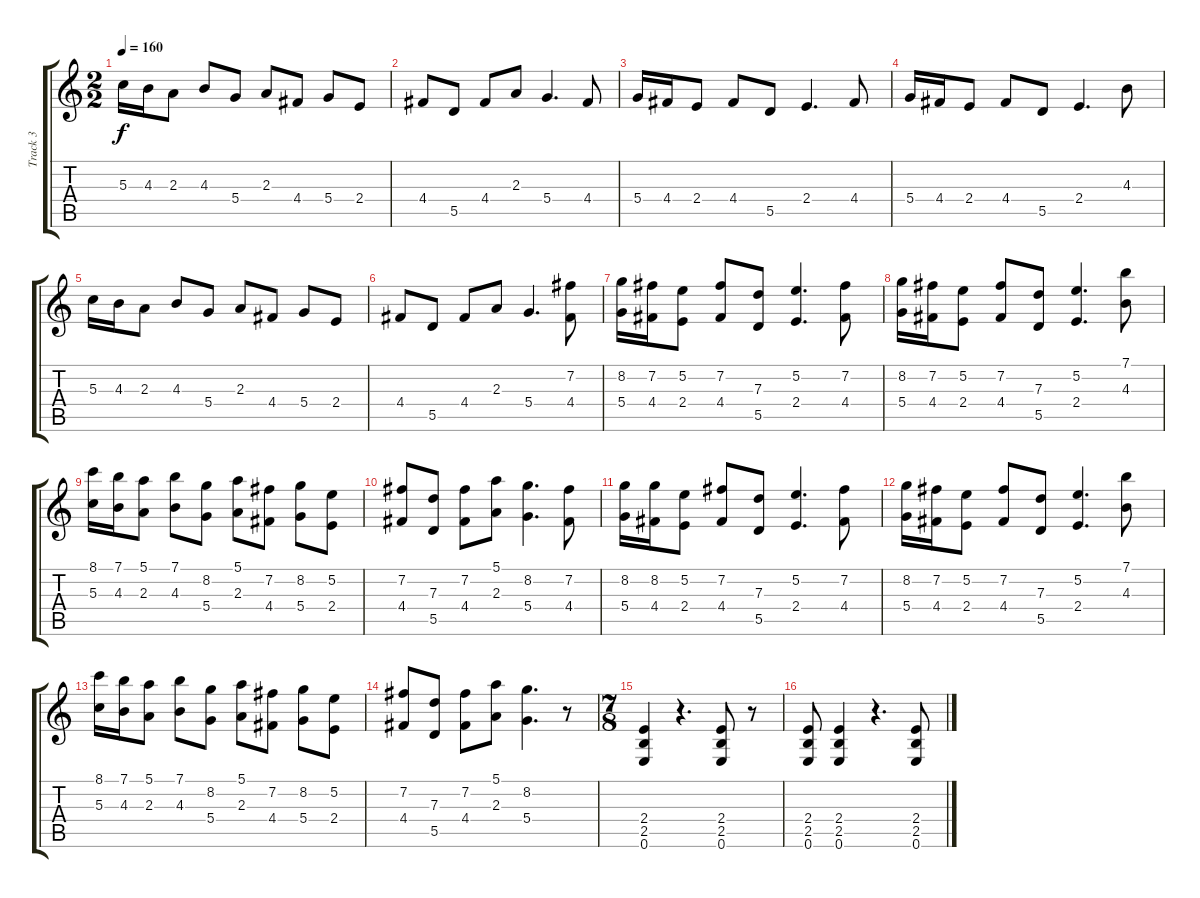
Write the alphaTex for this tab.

\track ("Track 3" "Track 3") {instrument overdrivenguitar}
\staff {score tabs}
\tuning (E4 B3 G3 D3 A2 E2) {hide}
\ts (2 2)
\tempo 160
\clef g2
\ks c
5.3.16{dy f} 4.3.16 2.3.8 4.3.8 5.4.8 2.3.8 4.4.8 5.4.8 2.4.8 |
4.4.8 5.5.8 4.4.8 2.3.8 5.4.4{d} 4.4.8 |
5.4.16 4.4.16 2.4.8 4.4.8 5.5.8 2.4.4{d} 4.4.8 |
5.4.16 4.4.16 2.4.8 4.4.8 5.5.8 2.4.4{d} 4.3.8 |
5.3.16 4.3.16 2.3.8 4.3.8 5.4.8 2.3.8 4.4.8 5.4.8 2.4.8 |
4.4.8 5.5.8 4.4.8 2.3.8 5.4.4{d} (7.2 4.4).8 |
(8.2 5.4).16 (7.2 4.4).16 (5.2 2.4).8 (7.2 4.4).8 (7.3 5.5).8 (5.2 2.4).4{d} (7.2 4.4).8 |
(8.2 5.4).16 (7.2 4.4).16 (5.2 2.4).8 (7.2 4.4).8 (7.3 5.5).8 (5.2 2.4).4{d} (7.1 4.3).8 |
(8.1 5.3).16 (7.1 4.3).16 (5.1 2.3).8 (7.1 4.3).8 (8.2 5.4).8 (5.1 2.3).8 (7.2 4.4).8 (8.2 5.4).8 (5.2 2.4).8 |
(7.2 4.4).8 (7.3 5.5).8 (7.2 4.4).8 (5.1 2.3).8 (8.2 5.4).4{d} (7.2 4.4).8 |
(8.2 5.4).16 (8.2 4.4).16 (5.2 2.4).8 (7.2 4.4).8 (7.3 5.5).8 (5.2 2.4).4{d} (7.2 4.4).8 |
(8.2 5.4).16 (7.2 4.4).16 (5.2 2.4).8 (7.2 4.4).8 (7.3 5.5).8 (5.2 2.4).4{d} (7.1 4.3).8 |
(8.1 5.3).16 (7.1 4.3).16 (5.1 2.3).8 (7.1 4.3).8 (8.2 5.4).8 (5.1 2.3).8 (7.2 4.4).8 (8.2 5.4).8 (5.2 2.4).8 |
(7.2 4.4).8 (7.3 5.5).8 (7.2 4.4).8 (5.1 2.3).8 (8.2 5.4).4{d} r.8 |
\ts (7 8)
(2.4 2.5 0.6).4 r.4{d} (2.4 2.5 0.6).8 r.8 |
(2.4 2.5 0.6).8 (2.4 2.5 0.6).4 r.4{d} (2.4 2.5 0.6).8
